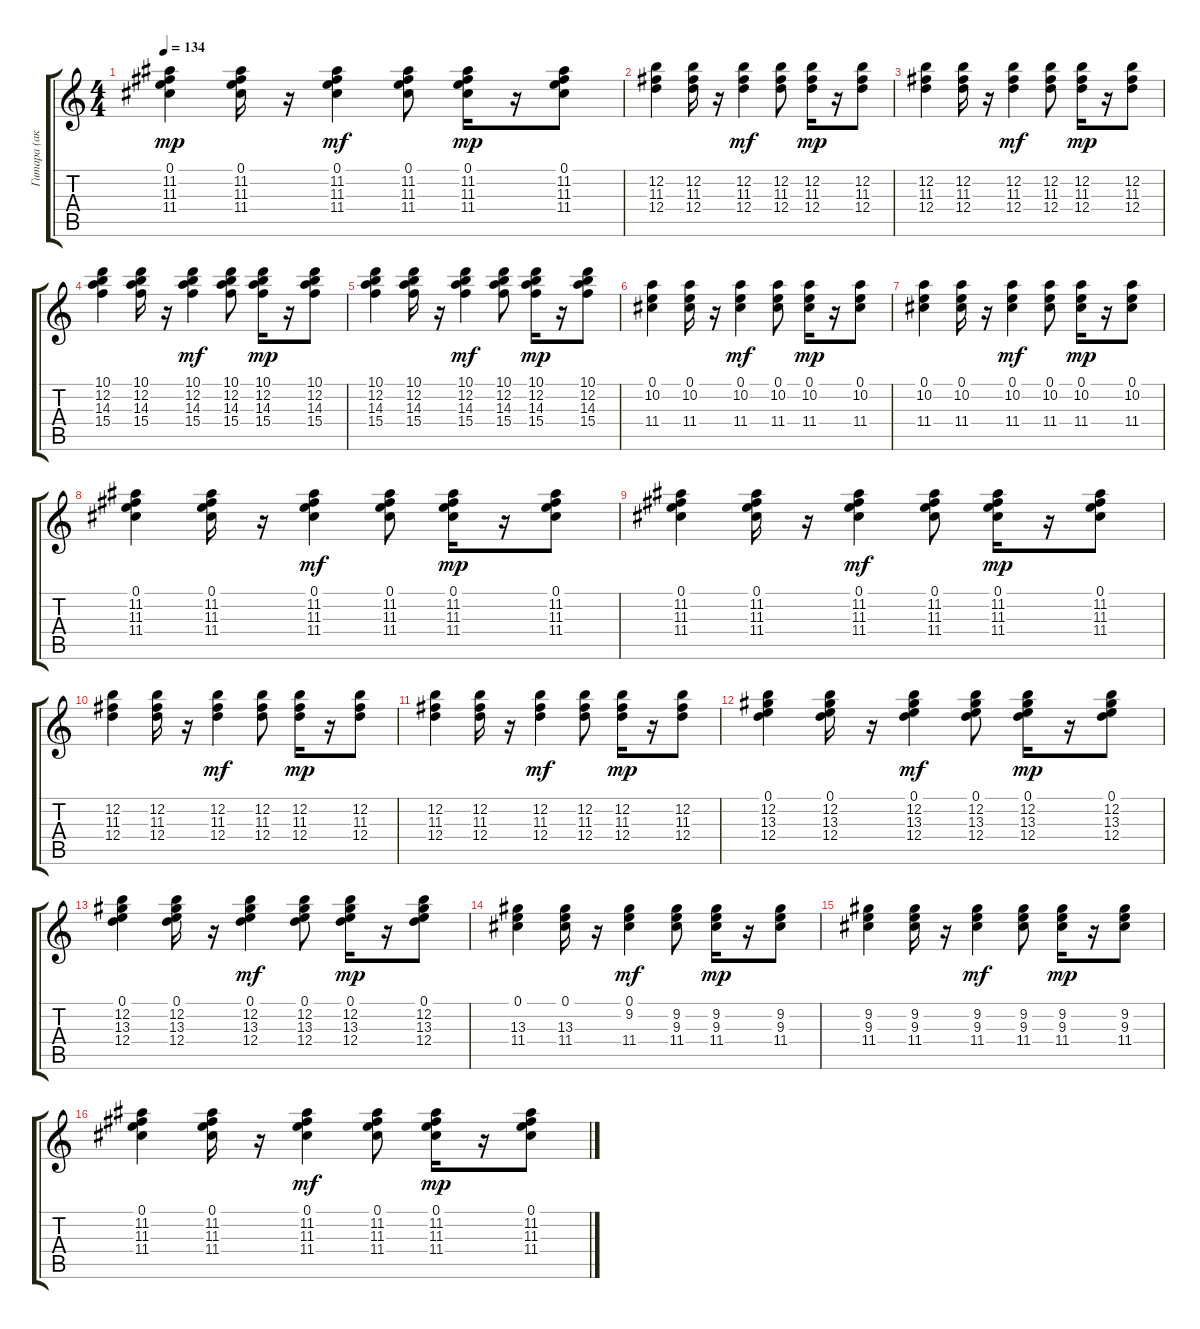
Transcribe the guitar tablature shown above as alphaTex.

\track ("Гитара (аккомпанемент)" "Гитара (ак") {instrument acousticguitarnylon}
\staff {score tabs}
\tuning (E4 B3 G3 D3 A2 E2) {hide}
\ts (4 4)
\tempo 134
\clef g2
\ks c
(0.1 11.2 11.3 11.4).4{dy mp} (0.1 11.2 11.3 11.4).16 r.16 (0.1 11.2 11.3 11.4).4{dy mf} (0.1 11.2 11.3 11.4).8 (0.1 11.2 11.3 11.4).16{dy mp} r.16 (0.1 11.2 11.3 11.4).8 |
(12.2 11.3 12.4).4 (12.2 11.3 12.4).16 r.16 (12.2 11.3 12.4).4{dy mf} (12.2 11.3 12.4).8 (12.2 11.3 12.4).16{dy mp} r.16 (12.2 11.3 12.4).8 |
(12.2 11.3 12.4).4 (12.2 11.3 12.4).16 r.16 (12.2 11.3 12.4).4{dy mf} (12.2 11.3 12.4).8 (12.2 11.3 12.4).16{dy mp} r.16 (12.2 11.3 12.4).8 |
(10.1 12.2 14.3 15.4).4 (10.1 12.2 14.3 15.4).16 r.16 (10.1 12.2 14.3 15.4).4{dy mf} (10.1 12.2 14.3 15.4).8 (10.1 12.2 14.3 15.4).16{dy mp} r.16 (10.1 12.2 14.3 15.4).8 |
(10.1 12.2 14.3 15.4).4 (10.1 12.2 14.3 15.4).16 r.16 (10.1 12.2 14.3 15.4).4{dy mf} (10.1 12.2 14.3 15.4).8 (10.1 12.2 14.3 15.4).16{dy mp} r.16 (10.1 12.2 14.3 15.4).8 |
(0.1 10.2 11.4).4 (0.1 10.2 11.4).16 r.16 (0.1 10.2 11.4).4{dy mf} (0.1 10.2 11.4).8 (0.1 10.2 11.4).16{dy mp} r.16 (0.1 10.2 11.4).8 |
(0.1 10.2 11.4).4 (0.1 10.2 11.4).16 r.16 (0.1 10.2 11.4).4{dy mf} (0.1 10.2 11.4).8 (0.1 10.2 11.4).16{dy mp} r.16 (0.1 10.2 11.4).8 |
(0.1 11.2 11.3 11.4).4 (0.1 11.2 11.3 11.4).16 r.16 (0.1 11.2 11.3 11.4).4{dy mf} (0.1 11.2 11.3 11.4).8 (0.1 11.2 11.3 11.4).16{dy mp} r.16 (0.1 11.2 11.3 11.4).8 |
(0.1 11.2 11.3 11.4).4 (0.1 11.2 11.3 11.4).16 r.16 (0.1 11.2 11.3 11.4).4{dy mf} (0.1 11.2 11.3 11.4).8 (0.1 11.2 11.3 11.4).16{dy mp} r.16 (0.1 11.2 11.3 11.4).8 |
(12.2 11.3 12.4).4 (12.2 11.3 12.4).16 r.16 (12.2 11.3 12.4).4{dy mf} (12.2 11.3 12.4).8 (12.2 11.3 12.4).16{dy mp} r.16 (12.2 11.3 12.4).8 |
(12.2 11.3 12.4).4 (12.2 11.3 12.4).16 r.16 (12.2 11.3 12.4).4{dy mf} (12.2 11.3 12.4).8 (12.2 11.3 12.4).16{dy mp} r.16 (12.2 11.3 12.4).8 |
(0.1 12.2 13.3 12.4).4 (0.1 12.2 13.3 12.4).16 r.16 (0.1 12.2 13.3 12.4).4{dy mf} (0.1 12.2 13.3 12.4).8 (0.1 12.2 13.3 12.4).16{dy mp} r.16 (0.1 12.2 13.3 12.4).8 |
(0.1 12.2 13.3 12.4).4 (0.1 12.2 13.3 12.4).16 r.16 (0.1 12.2 13.3 12.4).4{dy mf} (0.1 12.2 13.3 12.4).8 (0.1 12.2 13.3 12.4).16{dy mp} r.16 (0.1 12.2 13.3 12.4).8 |
(0.1 13.3 11.4).4 (0.1 13.3 11.4).16 r.16 (0.1 9.2 11.4).4{dy mf} (9.2 9.3 11.4).8 (9.2 9.3 11.4).16{dy mp} r.16 (9.2 9.3 11.4).8 |
(9.2 9.3 11.4).4 (9.2 9.3 11.4).16 r.16 (9.2 9.3 11.4).4{dy mf} (9.2 9.3 11.4).8 (9.2 9.3 11.4).16{dy mp} r.16 (9.2 9.3 11.4).8 |
(0.1 11.2 11.3 11.4).4 (0.1 11.2 11.3 11.4).16 r.16 (0.1 11.2 11.3 11.4).4{dy mf} (0.1 11.2 11.3 11.4).8 (0.1 11.2 11.3 11.4).16{dy mp} r.16 (0.1 11.2 11.3 11.4).8
